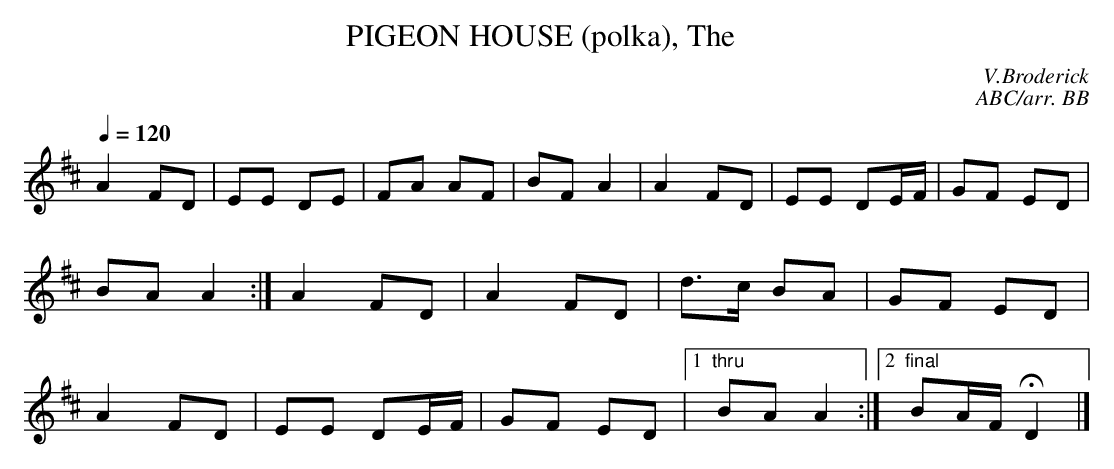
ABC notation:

X:1
T:PIGEON HOUSE (polka), The    \
C:V.Broderick\
C:ABC/arr. BB\
M:2/4\
L:1/8\
Q:1/4=120\
K:D\
A2 FD|EE DE|FA AF|BF A2|\
A2 FD|EE DE/F/|GF ED|BA A2:|\
A2 FD|A2 FD|d>c BA|GF ED|\
A2 FD|EE DE/F/|GF ED|1 "thru"BA A2:|\
[2 "final"BA/F/ HD2|]\
\
\
